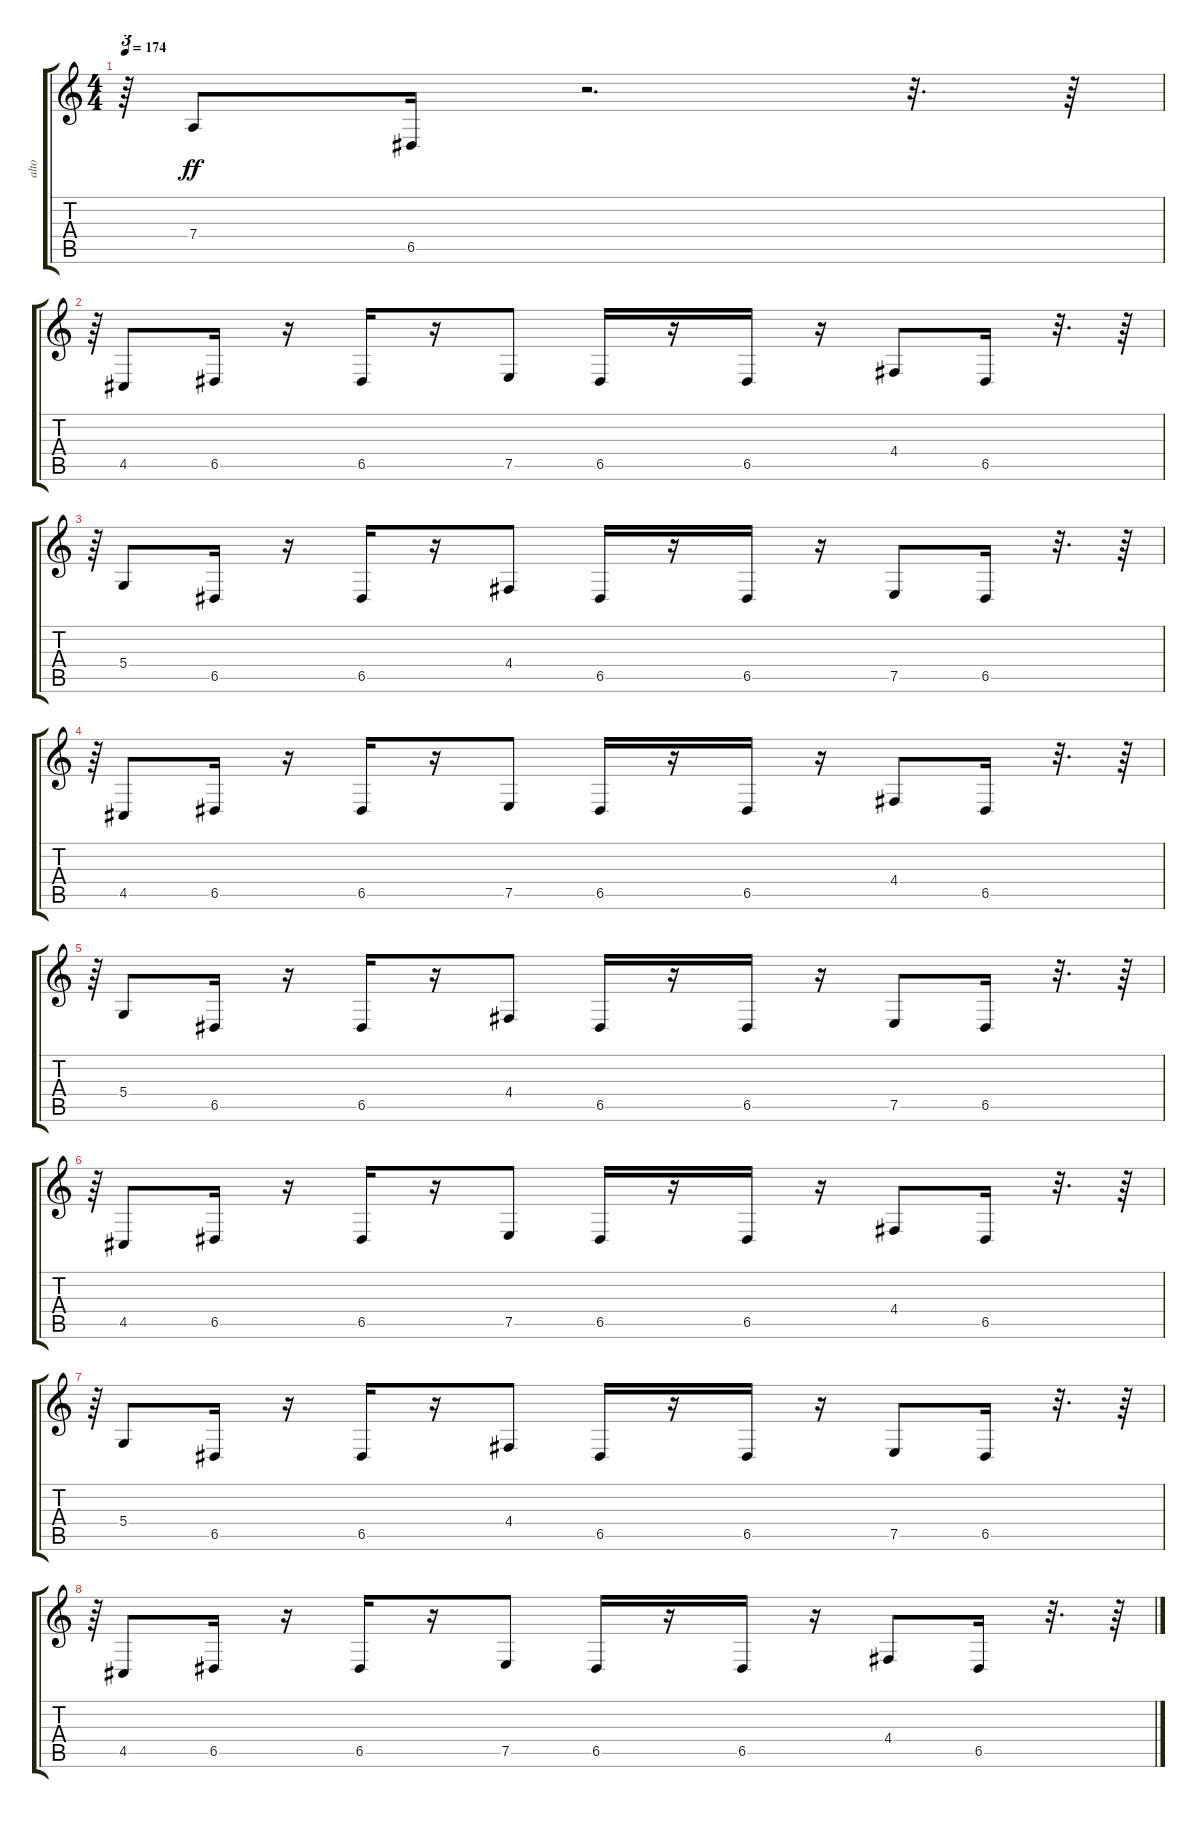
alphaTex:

\track ("alto" "alto") {instrument stringensemble1}
\staff {score tabs}
\tuning (E4 B3 G3 D3 A2 E2) {hide}
\ts (4 4)
\tempo 174
\clef g2
\ks c
r.64{tu (3 2) dy ff} 7.4.8 6.5.16 r.2{d} r.32{d} r.64 |
r.64{tu (3 2)} 4.5.8 6.5.16 r.16 6.5.16 r.16 7.5.8 6.5.16 r.16 6.5.16 r.16 4.4.8 6.5.16 r.32{d} r.64 |
r.64{tu (3 2)} 5.4.8 6.5.16 r.16 6.5.16 r.16 4.4.8 6.5.16 r.16 6.5.16 r.16 7.5.8 6.5.16 r.32{d} r.64 |
r.64{tu (3 2)} 4.5.8 6.5.16 r.16 6.5.16 r.16 7.5.8 6.5.16 r.16 6.5.16 r.16 4.4.8 6.5.16 r.32{d} r.64 |
r.64{tu (3 2)} 5.4.8 6.5.16 r.16 6.5.16 r.16 4.4.8 6.5.16 r.16 6.5.16 r.16 7.5.8 6.5.16 r.32{d} r.64 |
r.64{tu (3 2)} 4.5.8 6.5.16 r.16 6.5.16 r.16 7.5.8 6.5.16 r.16 6.5.16 r.16 4.4.8 6.5.16 r.32{d} r.64 |
r.64{tu (3 2)} 5.4.8 6.5.16 r.16 6.5.16 r.16 4.4.8 6.5.16 r.16 6.5.16 r.16 7.5.8 6.5.16 r.32{d} r.64 |
r.64{tu (3 2)} 4.5.8 6.5.16 r.16 6.5.16 r.16 7.5.8 6.5.16 r.16 6.5.16 r.16 4.4.8 6.5.16 r.32{d} r.64
